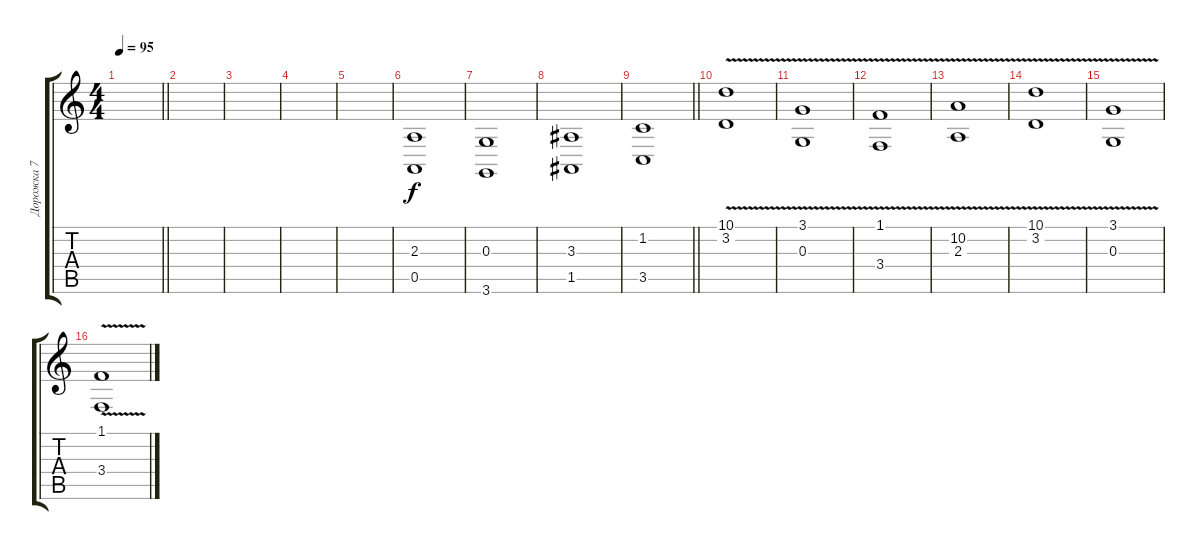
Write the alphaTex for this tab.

\track ("Дорожка 7" "Дорожка 7") {instrument choiraahs}
\staff {score tabs}
\tuning (E4 B3 G3 D3 A2 E2) {hide}
\ts (4 4)
\tempo 95
\clef g2
\barLineRight lightlight
\ks c
|
\section ("" "")
|
|
|
|
(2.3 0.5).1 |
(0.3 3.6).1 |
(3.3 1.5).1 |
\barLineRight lightlight
(1.2 3.5).1 |
\section ("" "")
(10.1{v} 3.2{v}).1 |
(3.1{v} 0.3{v}).1 |
(1.1{v} 3.4{v}).1 |
(10.2{v} 2.3{v}).1 |
(10.1{v} 3.2{v}).1 |
(3.1{v} 0.3{v}).1 |
(1.1{v} 3.4{v}).1
